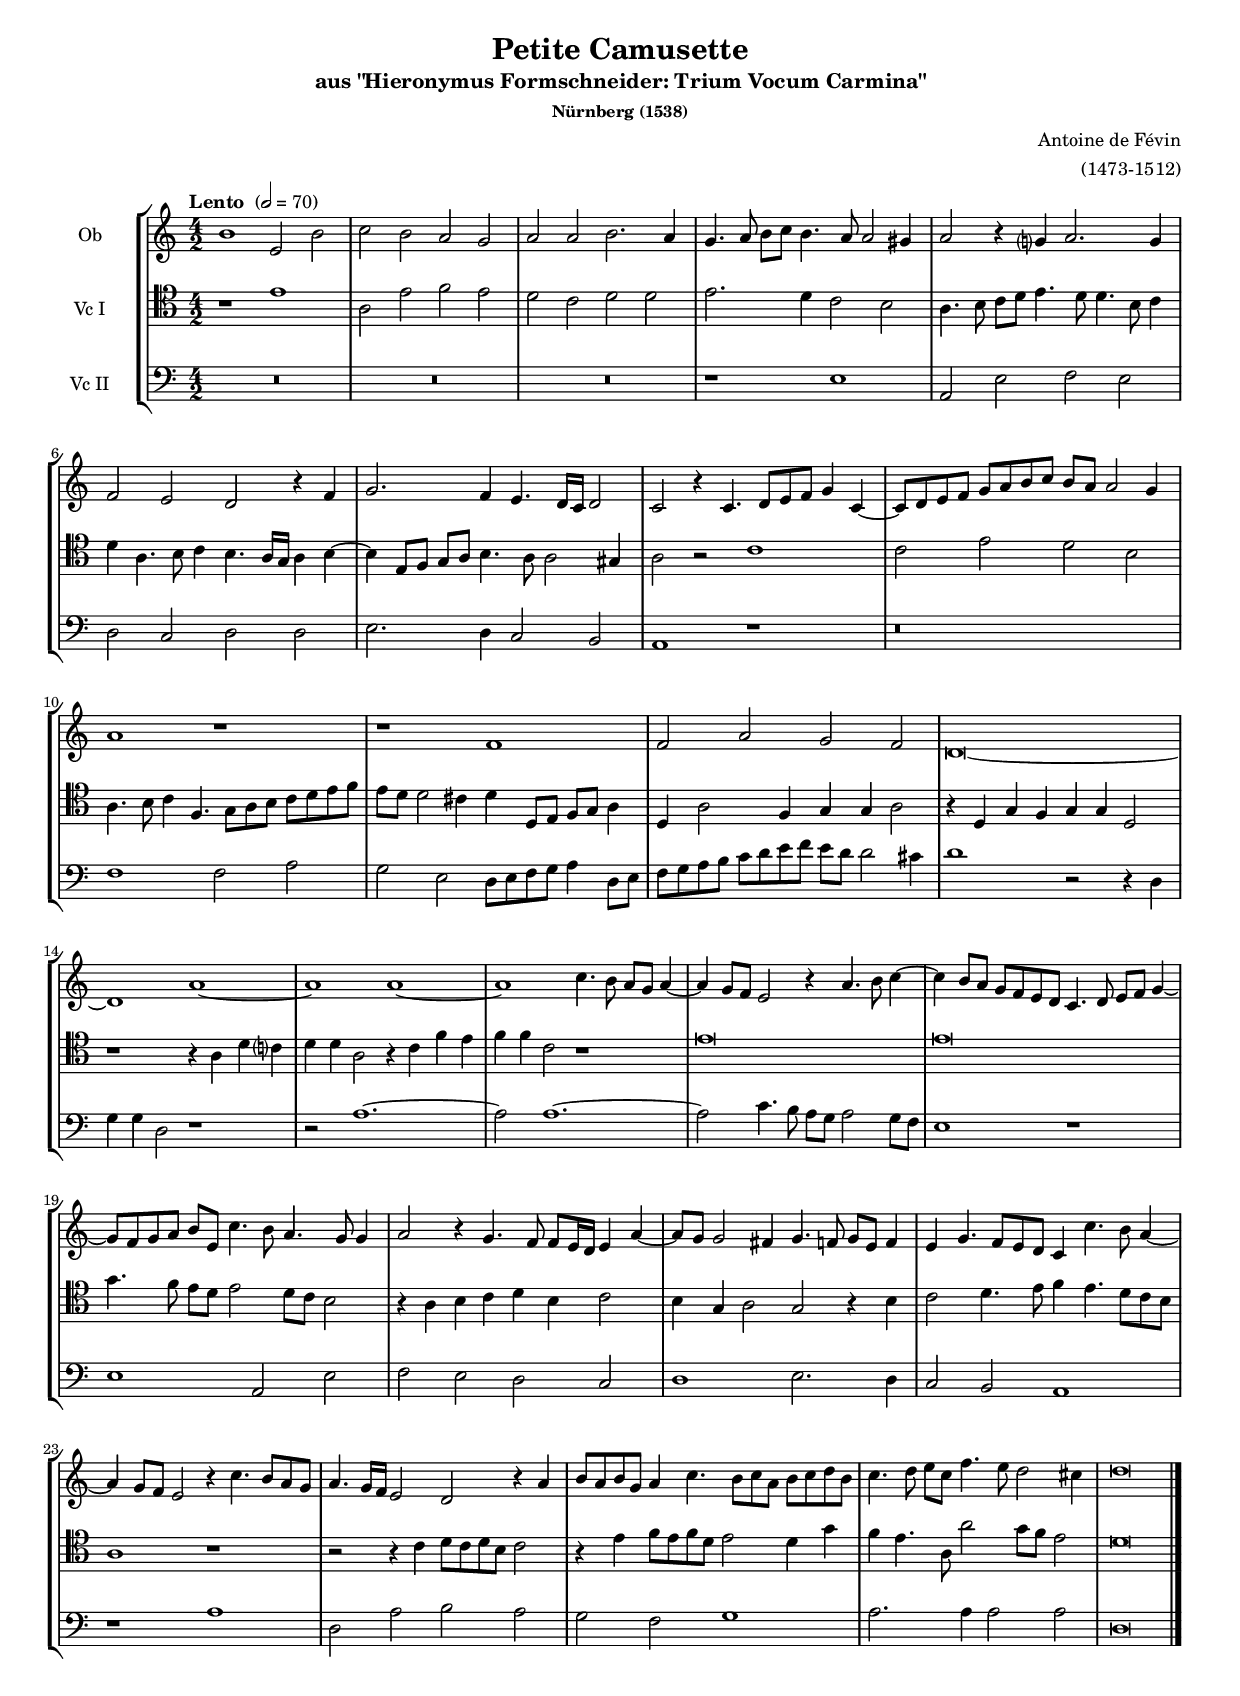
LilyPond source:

\version "2.14.2"
\include "deutsch.ly"

% #(set-global-staff-size 24)
#(set-global-staff-size 16)

\header {
  title = "Petite Camusette"
  subtitle = "aus \"Hieronymus Formschneider: Trium Vocum Carmina\""
  subsubtitle = "Nürnberg (1538)"
  composer = "Antoine de Févin"
  arranger = "(1473-1512)"
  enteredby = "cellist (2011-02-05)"
}

voiceconsts = {
 \key g \minor
 \time 4/2
 \clef "bass"
% \numericTimeSignature
 \compressFullBarRests
 \tempo "Lento " 2=70
}

mihi = "clarinet"
milo = "bassoon"
%mihi = "dulcimer"
%mihi = "harpsichord"
%mihi = "accordion"

va = \relative c''' {
   \voiceconsts
   \clef "treble"

   a1 d,2 a'
   b a g f
   g g a2. g4

   f4. g8 a b a4. g8 g2 fis4
   g2 r4 f? g2. f4
   es2 d c r4 es4

   f2. es4 d4. c16 b c2
   b r4 b4. c8 d es f4 b,~
   b8 c d es f g a b a g g2 f4

   g1 r
   r es

   es2 g f es
   c\breve~
   c1 g'~

   g g~
   g b4. a8 g f g4~
   g f8 es d2 r4 g4. a8 b4~

   b a8 g f es d c b4. c8 d es f4~
   f8 es f g a d, b'4. a8 g4. f8 f4
   g2 r4 f4. es8 es[ d16 c] d4 g~

   g8 f f2 e4 f4. es8 f d es4
   d f4. es8 d c b4 b'4. a8 g4~
   g f8 es d2 r4 b'4. a8 g f

   g4. f16 es d2 c r4 g'
   a8 g a f g4 b4. a8 b g a b c a

   b4. c8 d b es4. d8 c2 h4
   c\breve \bar "|."
}

vb = \relative c'' {
   \voiceconsts
   \clef "tenor"

   r1 d
   g,2 d' es d
   c b c c

   d2. c4 b2 a
   g4. a8 b c d4. c8 c4. a8 b4
   c g4. a8 b4 a4. g16 f g4 a~

   a d,8 es f g a4. g8 g2 fis4
   g2 r b1
   b2 d c a

   g4. a8 b4 es,4. f8 g a b c d es
   d c c2 h4 c c,8 d es f g4

   c, g'2 es4 f f g2
   r4 c, f es f f c2
   r1 r4 g' c b?

   c c g2 r4 b es d
   es es b2 r1
   d\breve
   d
   f4. es8 d c d2 c8 b a2
   r4 g a b c a b2

   a4 f g2 f r4 a
   b2 c4. d8 es4 d4. c8 b a
   g1 r

   r2 r4 b c8 b c a b2
   r4 d es8 d es c d2 c4 f

   es d4. g,8 g'2 f8 es d2
   c\breve \bar "|."
}

vc = \relative c' {
   \voiceconsts

   R\breve*3
   r1 d
   g,2 d' es d
   c b c c

   d2. c4 b2 a
   g1 r
   r\breve

   es'1 es2 g
   f d c8 d es f g4 c,8 d

   es f g a b c d es d c c2 h4
   c1 r2 r4 c,
   f f c2 r1

   r2 g'1.~
   g2 g1.~
   g2 b4. a8 g f g2 f8 es

   d1 r
   d g,2 d'
   es d c b

   c1 d2. c4
   b2 a g1
   r g'

   c,2 g' a g
   f es f1

   g2. g4 g2 g
   c,\breve \bar "|."
}


music = \new StaffGroup <<
      \new Staff {
	\set Staff.midiInstrument = \mihi
	\set Staff.instrumentName = #"Ob"
	\transpose g a, { \va }
      }

      \new Staff {
	\set Staff.midiInstrument = \milo
	\set Staff.instrumentName = #"Vc I"
	\transpose g a, { \vb }
      }

      \new Staff {
	\set Staff.midiInstrument = \milo
	\set Staff.instrumentName = #"Vc II"
	\transpose g a, { \vc }
      }
>>

\book {
  \score {
    \music
    \layout {}
  }

  \score {
    \unfoldRepeats \music

    \midi {
      \context {
        \Score
      }
    }
  }
}
